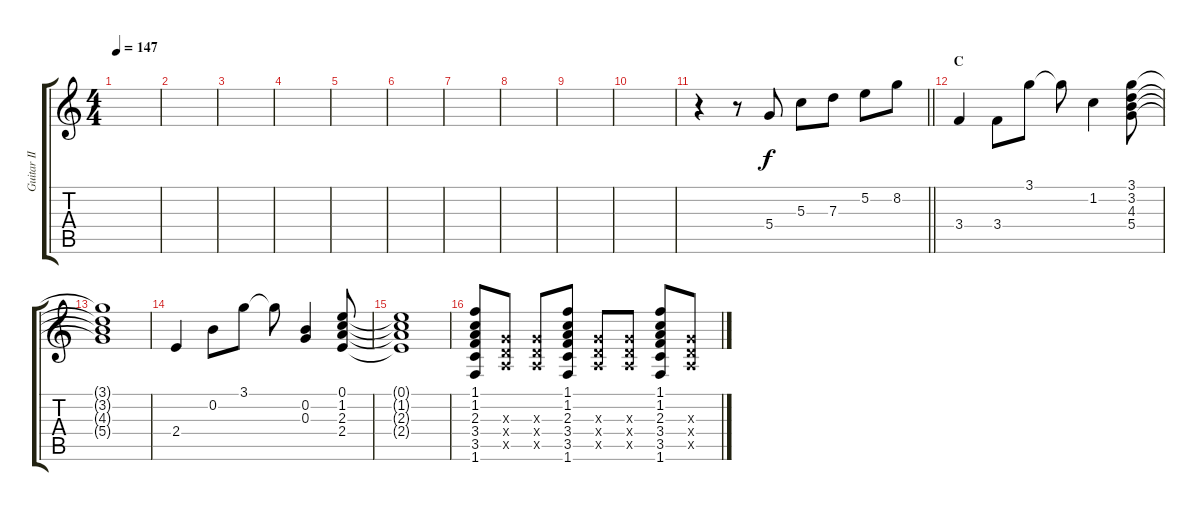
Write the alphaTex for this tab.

\track ("Guitar II (Nakano Azusa)" "Guitar II ") {instrument distortionguitar}
\staff {score tabs}
\tuning (E4 B3 G3 D3 A2 E2) {hide}
\ts (4 4)
\tempo 147
\clef g2
\ks c
|
|
|
|
|
|
|
|
|
|
\barLineRight lightlight
r.4 r.8 5.4.8 5.3.8 7.3.8 5.2.8 8.2.8 |
\section ("" "C")
3.4.4 3.4.8 3.1.8 3.1{t}.8 1.2.4 (3.1 3.2 4.3 5.4).8 |
(3.1{t} 3.2{t} 4.3{t} 5.4{t}).1 |
2.4.4 0.2.8 3.1.8 3.1{t}.8 (0.2 0.3).4 (0.1 1.2 2.3 2.4).8 |
(0.1{t} 1.2{t} 2.3{t} 2.4{t}).1 |
(1.1 1.2 2.3 3.4 3.5 1.6).8 (0.3{x} 0.4{x} 0.5{x}).8 (0.3{x} 0.4{x} 0.5{x}).8 (1.1 1.2 2.3 3.4 3.5 1.6).8 (0.3{x} 0.4{x} 0.5{x}).8 (0.3{x} 0.4{x} 0.5{x}).8 (1.1 1.2 2.3 3.4 3.5 1.6).8 (0.3{x} 0.4{x} 0.5{x}).8
